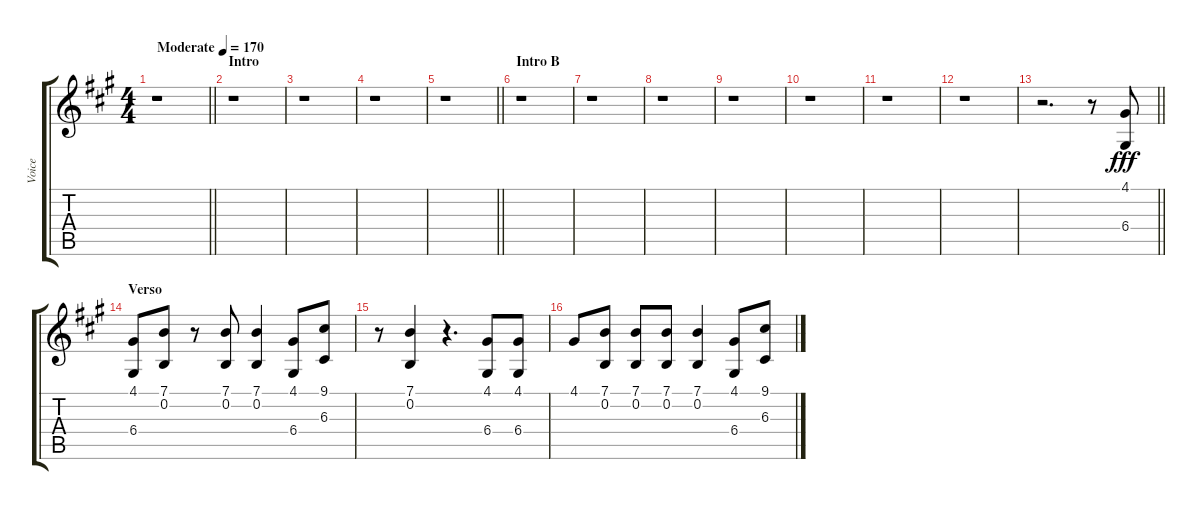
\track ("Voice" "Voice") {instrument brasssection}
\staff {score tabs}
\tuning (E4 B3 G3 D3 A2 E2) {hide}
\ts (4 4)
\tempo (170 "Moderate")
\clef g2
\barLineRight lightlight
\ks a
r.1{dy fff instrument brasssection} |
\section ("" "Intro")
r.1 |
r.1 |
r.1 |
\barLineRight lightlight
r.1 |
\section ("" "Intro B")
r.1 |
r.1 |
r.1 |
r.1 |
r.1 |
r.1 |
r.1 |
\barLineRight lightlight
r.2{d} r.8 (4.1 6.4).8 |
\section ("" "Verso ")
(4.1 6.4).8 (7.1 0.2).8 r.8 (7.1 0.2).8 (7.1 0.2).4 (4.1 6.4).8 (9.1 6.3).8 |
r.8 (7.1 0.2).4 r.4{d} (4.1 6.4).8 (4.1 6.4).8 |
4.1.8 (7.1 0.2).8 (7.1 0.2).8 (7.1 0.2).8 (7.1 0.2).4 (4.1 6.4).8 (9.1 6.3).8
